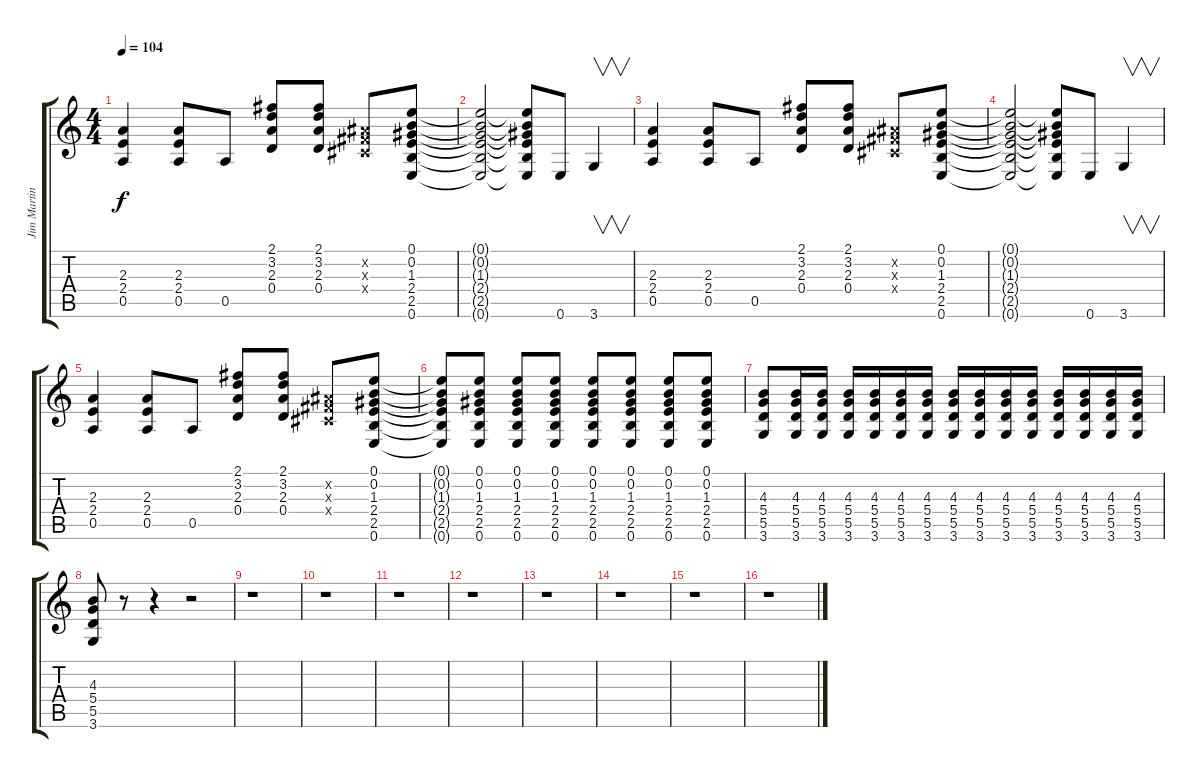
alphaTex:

\track ("Jim Martin" "Jim Martin") {instrument overdrivenguitar}
\staff {score tabs}
\tuning (E4 B3 G3 D3 A2 E2) {hide}
\ts (4 4)
\tempo 104
\clef g2
\ks c
(2.3 2.4 0.5).4{dy f} (2.3 2.4 0.5).8 0.5.8 (2.1 3.2 2.3 0.4).8 (2.1 3.2 2.3 0.4).8 (-1.2{x} -1.3{x} -1.4{x}).8 (0.1 0.2 1.3 2.4 2.5 0.6).8 |
(0.1{t} 0.2{t} 1.3{t} 2.4{t} 2.5{t} 0.6{t}).2 (0.1{t} 0.2{t} 1.3{t} 2.4{t} 2.5{t} 0.6{t}).8 0.6.8 3.6.4{v} |
(2.3 2.4 0.5).4 (2.3 2.4 0.5).8 0.5.8 (2.1 3.2 2.3 0.4).8 (2.1 3.2 2.3 0.4).8 (-1.2{x} -1.3{x} -1.4{x}).8 (0.1 0.2 1.3 2.4 2.5 0.6).8 |
(0.1{t} 0.2{t} 1.3{t} 2.4{t} 2.5{t} 0.6{t}).2 (0.1{t} 0.2{t} 1.3{t} 2.4{t} 2.5{t} 0.6{t}).8 0.6.8 3.6.4{v} |
(2.3 2.4 0.5).4 (2.3 2.4 0.5).8 0.5.8 (2.1 3.2 2.3 0.4).8 (2.1 3.2 2.3 0.4).8 (-1.2{x} -1.3{x} -1.4{x}).8 (0.1 0.2 1.3 2.4 2.5 0.6).8 |
(0.1{t} 0.2{t} 1.3{t} 2.4{t} 2.5{t} 0.6{t}).8 (0.1 0.2 1.3 2.4 2.5 0.6).8 (0.1 0.2 1.3 2.4 2.5 0.6).8 (0.1 0.2 1.3 2.4 2.5 0.6).8 (0.1 0.2 1.3 2.4 2.5 0.6).8 (0.1 0.2 1.3 2.4 2.5 0.6).8 (0.1 0.2 1.3 2.4 2.5 0.6).8 (0.1 0.2 1.3 2.4 2.5 0.6).8 |
(4.3 5.4 5.5 3.6).8 (4.3 5.4 5.5 3.6).16 (4.3 5.4 5.5 3.6).16 (4.3 5.4 5.5 3.6).16 (4.3 5.4 5.5 3.6).16 (4.3 5.4 5.5 3.6).16 (4.3 5.4 5.5 3.6).16 (4.3 5.4 5.5 3.6).16 (4.3 5.4 5.5 3.6).16 (4.3 5.4 5.5 3.6).16 (4.3 5.4 5.5 3.6).16 (4.3 5.4 5.5 3.6).16 (4.3 5.4 5.5 3.6).16 (4.3 5.4 5.5 3.6).16 (4.3 5.4 5.5 3.6).16 |
(4.3 5.4 5.5 3.6).8 r.8 r.4 r.2 |
r.1 |
r.1 |
r.1 |
r.1 |
r.1 |
r.1 |
r.1 |
r.1
